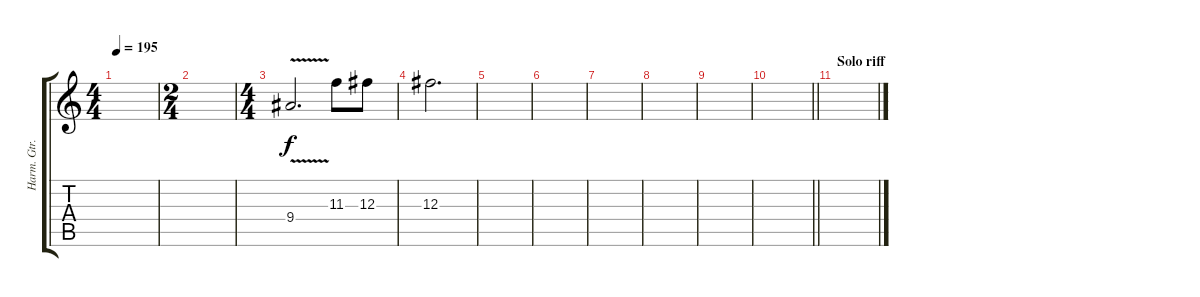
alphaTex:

\track ("Harm. Gtr." "Harm. Gtr.") {instrument distortionguitar}
\staff {score tabs}
\tuning (Eb4 Bb3 Gb3 Db3 Ab2 Eb2) {hide}
\ts (4 4)
\tempo 195
\clef g2
\ks c
|
\ts (2 4)
|
\ts (4 4)
9.4{v}.2{d} 11.3.8 12.3.8 |
12.3.2{d} |
|
|
|
|
|
\barLineRight lightlight
|
\section ("" "Solo riff")
